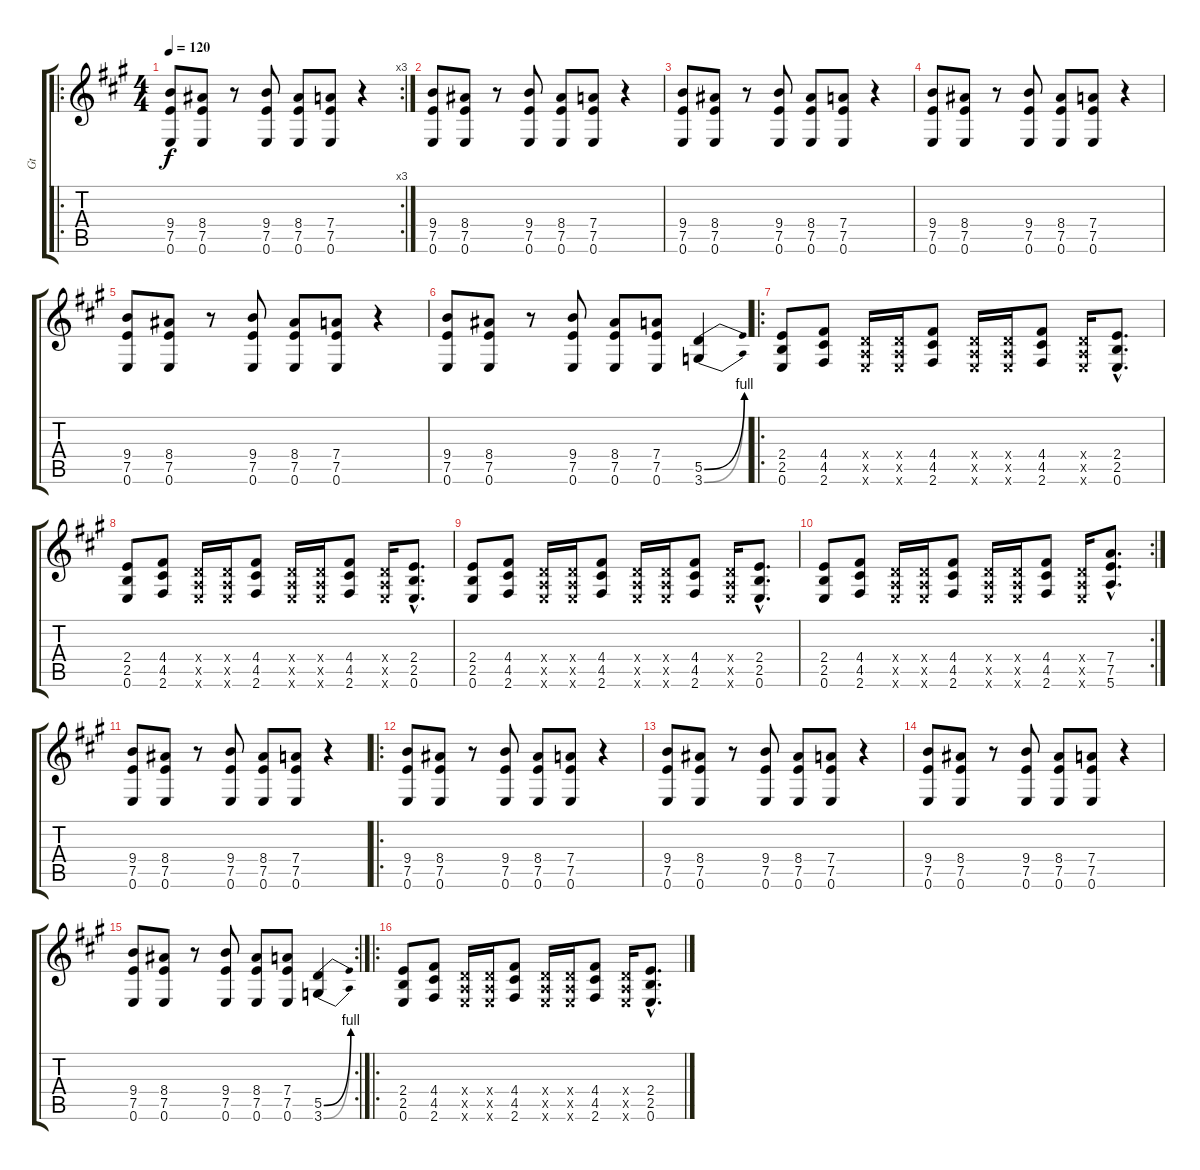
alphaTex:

\track ("Gt" "Gt") {instrument overdrivenguitar}
\staff {score tabs}
\tuning (E4 B3 G3 D3 A2 E2) {hide}
\ro
\rc 3
\ts (4 4)
\tempo 120
\clef g2
\ks a
(9.4 7.5 0.6).8{dy f instrument overdrivenguitar} (8.4 7.5 0.6).8 r.8 (9.4 7.5 0.6).8 (8.4 7.5 0.6).8 (7.4 7.5 0.6).8 r.4 |
(9.4 7.5 0.6).8 (8.4 7.5 0.6).8 r.8 (9.4 7.5 0.6).8 (8.4 7.5 0.6).8 (7.4 7.5 0.6).8 r.4 |
(9.4 7.5 0.6).8 (8.4 7.5 0.6).8 r.8 (9.4 7.5 0.6).8 (8.4 7.5 0.6).8 (7.4 7.5 0.6).8 r.4 |
(9.4 7.5 0.6).8 (8.4 7.5 0.6).8 r.8 (9.4 7.5 0.6).8 (8.4 7.5 0.6).8 (7.4 7.5 0.6).8 r.4 |
(9.4 7.5 0.6).8 (8.4 7.5 0.6).8 r.8 (9.4 7.5 0.6).8 (8.4 7.5 0.6).8 (7.4 7.5 0.6).8 r.4 |
(9.4 7.5 0.6).8 (8.4 7.5 0.6).8 r.8 (9.4 7.5 0.6).8 (8.4 7.5 0.6).8 (7.4 7.5 0.6).8 (5.5{be (bend 0 0 60 4)} 3.6{be (bend 0 0 60 4)}).4 |
\ro
(2.4 2.5 0.6).8 (4.4 4.5 2.6).8 (0.4{x} 0.5{x} 0.6{x}).16 (0.4{x} 0.5{x} 0.6{x}).16 (4.4 4.5 2.6).8 (0.4{x} 0.5{x} 0.6{x}).16 (0.4{x} 0.5{x} 0.6{x}).16 (4.4 4.5 2.6).8 (0.4{x} 0.5{x} 0.6{x}).16 (2.4{hac} 2.5{hac} 0.6{hac}).8{d} |
(2.4 2.5 0.6).8 (4.4 4.5 2.6).8 (0.4{x} 0.5{x} 0.6{x}).16 (0.4{x} 0.5{x} 0.6{x}).16 (4.4 4.5 2.6).8 (0.4{x} 0.5{x} 0.6{x}).16 (0.4{x} 0.5{x} 0.6{x}).16 (4.4 4.5 2.6).8 (0.4{x} 0.5{x} 0.6{x}).16 (2.4{hac} 2.5{hac} 0.6{hac}).8{d} |
(2.4 2.5 0.6).8 (4.4 4.5 2.6).8 (0.4{x} 0.5{x} 0.6{x}).16 (0.4{x} 0.5{x} 0.6{x}).16 (4.4 4.5 2.6).8 (0.4{x} 0.5{x} 0.6{x}).16 (0.4{x} 0.5{x} 0.6{x}).16 (4.4 4.5 2.6).8 (0.4{x} 0.5{x} 0.6{x}).16 (2.4{hac} 2.5{hac} 0.6{hac}).8{d} |
\rc 2
(2.4 2.5 0.6).8 (4.4 4.5 2.6).8 (0.4{x} 0.5{x} 0.6{x}).16 (0.4{x} 0.5{x} 0.6{x}).16 (4.4 4.5 2.6).8 (0.4{x} 0.5{x} 0.6{x}).16 (0.4{x} 0.5{x} 0.6{x}).16 (4.4 4.5 2.6).8 (0.4{x} 0.5{x} 0.6{x}).16 (7.4{hac} 7.5{hac} 5.6{hac}).8{d} |
(9.4 7.5 0.6).8 (8.4 7.5 0.6).8 r.8 (9.4 7.5 0.6).8 (8.4 7.5 0.6).8 (7.4 7.5 0.6).8 r.4 |
\ro
(9.4 7.5 0.6).8 (8.4 7.5 0.6).8 r.8 (9.4 7.5 0.6).8 (8.4 7.5 0.6).8 (7.4 7.5 0.6).8 r.4 |
(9.4 7.5 0.6).8 (8.4 7.5 0.6).8 r.8 (9.4 7.5 0.6).8 (8.4 7.5 0.6).8 (7.4 7.5 0.6).8 r.4 |
(9.4 7.5 0.6).8 (8.4 7.5 0.6).8 r.8 (9.4 7.5 0.6).8 (8.4 7.5 0.6).8 (7.4 7.5 0.6).8 r.4 |
\rc 2
(9.4 7.5 0.6).8 (8.4 7.5 0.6).8 r.8 (9.4 7.5 0.6).8 (8.4 7.5 0.6).8 (7.4 7.5 0.6).8 (5.5{be (bend 0 0 60 4)} 3.6{be (bend 0 0 60 4)}).4 |
\ro
(2.4 2.5 0.6).8 (4.4 4.5 2.6).8 (0.4{x} 0.5{x} 0.6{x}).16 (0.4{x} 0.5{x} 0.6{x}).16 (4.4 4.5 2.6).8 (0.4{x} 0.5{x} 0.6{x}).16 (0.4{x} 0.5{x} 0.6{x}).16 (4.4 4.5 2.6).8 (0.4{x} 0.5{x} 0.6{x}).16 (2.4{hac} 2.5{hac} 0.6{hac}).8{d}
